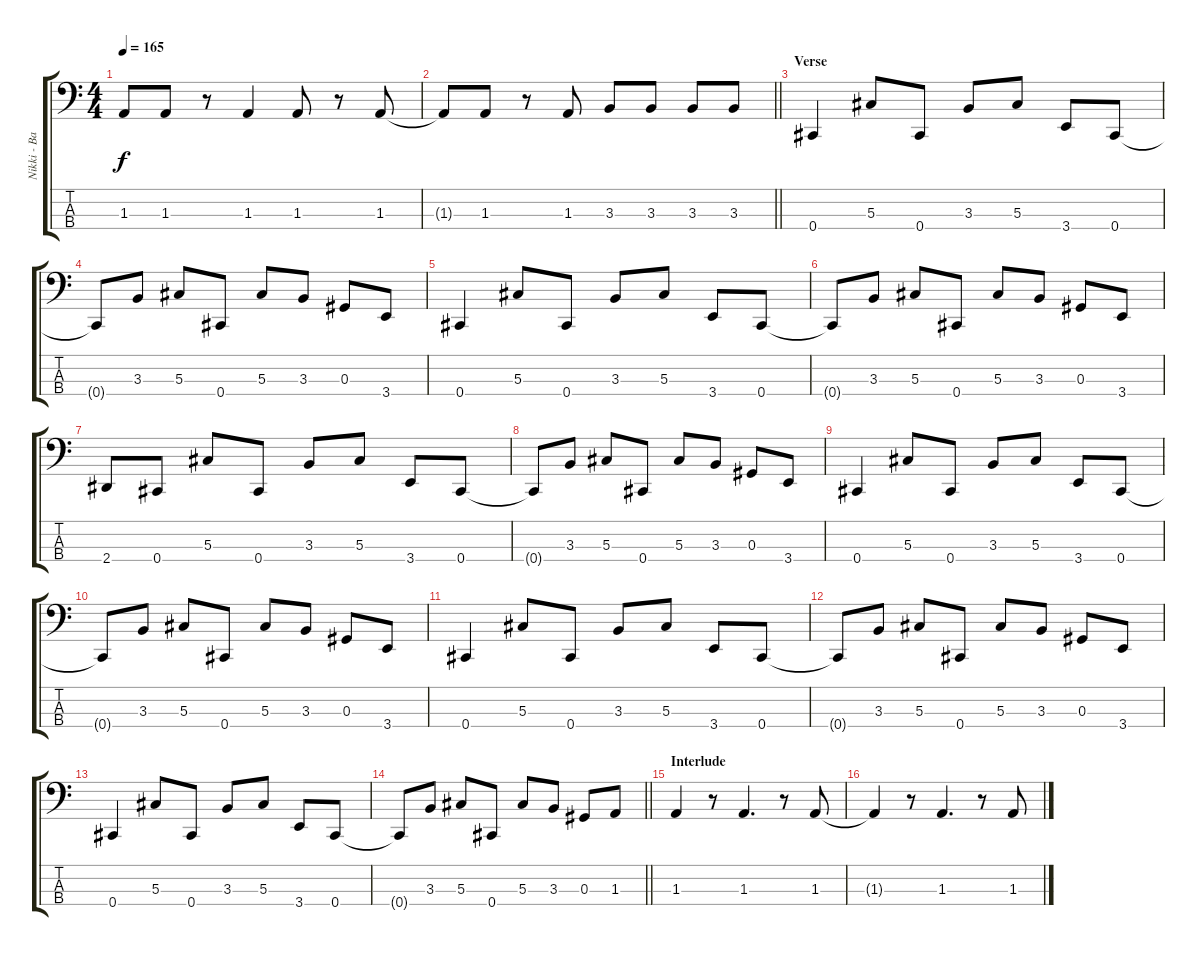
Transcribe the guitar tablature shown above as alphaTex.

\track ("Nikki - Bass" "Nikki - Ba") {instrument electricbassfinger}
\staff {score tabs}
\tuning (Gb2 Db2 Ab1 Db1) {hide}
\ts (4 4)
\tempo 165
\clef f4
\ks c
1.3.8{dy f} 1.3.8 r.8 1.3.4 1.3.8 r.8 1.3.8 |
\barLineRight lightlight
1.3{t}.8 1.3.8 r.8 1.3.8 3.3.8 3.3.8 3.3.8 3.3.8 |
\section ("" "Verse")
0.4.4 5.3.8 0.4.8 3.3.8 5.3.8 3.4.8 0.4.8 |
0.4{t}.8 3.3.8 5.3.8 0.4.8 5.3.8 3.3.8 0.3.8 3.4.8 |
0.4.4 5.3.8 0.4.8 3.3.8 5.3.8 3.4.8 0.4.8 |
0.4{t}.8 3.3.8 5.3.8 0.4.8 5.3.8 3.3.8 0.3.8 3.4.8 |
2.4.8 0.4.8 5.3.8 0.4.8 3.3.8 5.3.8 3.4.8 0.4.8 |
0.4{t}.8 3.3.8 5.3.8 0.4.8 5.3.8 3.3.8 0.3.8 3.4.8 |
0.4.4 5.3.8 0.4.8 3.3.8 5.3.8 3.4.8 0.4.8 |
0.4{t}.8 3.3.8 5.3.8 0.4.8 5.3.8 3.3.8 0.3.8 3.4.8 |
0.4.4 5.3.8 0.4.8 3.3.8 5.3.8 3.4.8 0.4.8 |
0.4{t}.8 3.3.8 5.3.8 0.4.8 5.3.8 3.3.8 0.3.8 3.4.8 |
0.4.4 5.3.8 0.4.8 3.3.8 5.3.8 3.4.8 0.4.8 |
\barLineRight lightlight
0.4{t}.8 3.3.8 5.3.8 0.4.8 5.3.8 3.3.8 0.3.8 1.3.8 |
\section ("" "Interlude")
1.3.4 r.8 1.3.4{d} r.8 1.3.8 |
1.3{t}.4 r.8 1.3.4{d} r.8 1.3.8
